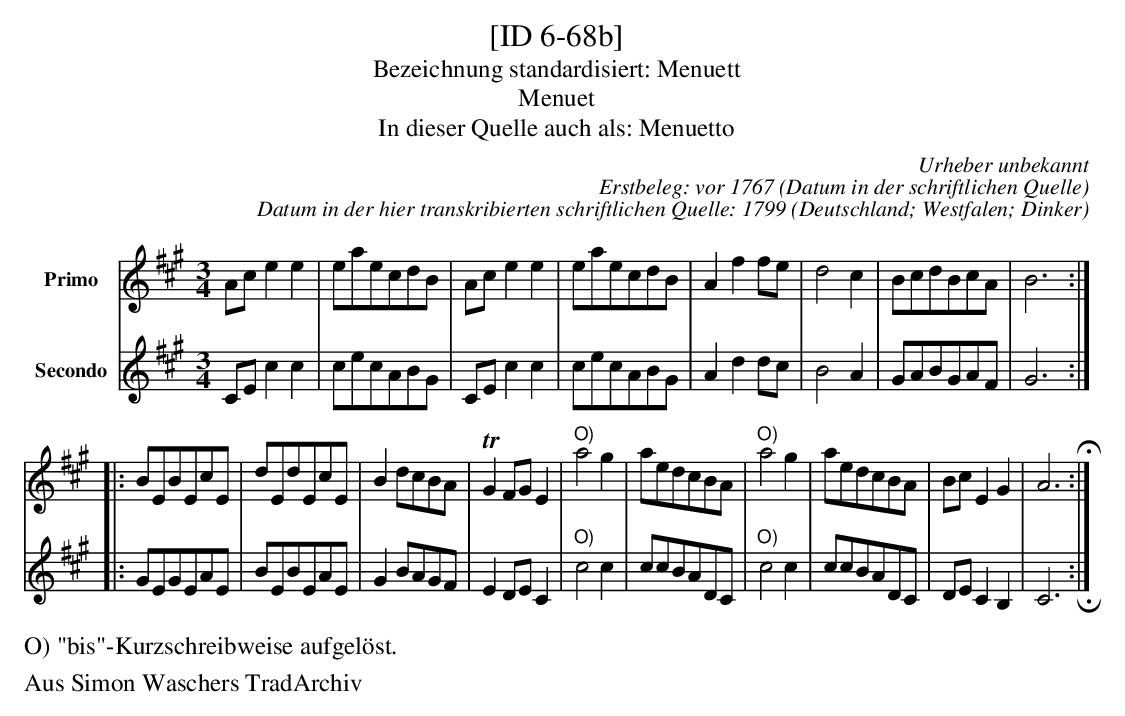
X:1
T:[ID 6-68b]
T:Bezeichnung standardisiert: Menuett
T:Menuet
T:In dieser Quelle auch als: Menuetto
C:Urheber unbekannt
C:Erstbeleg: vor 1767 (Datum in der schriftlichen Quelle)
C:Datum in der hier transkribierten schriftlichen Quelle: 1799
O:Deutschland; Westfalen; Dinker
L:1/8
M:3/4
K:A
V:1 name="Primo"
Ace2e2 | eaecdB | Ace2e2 | eaecdB | A2f2fe | d4c2 | BcdBcA | B6 ::
BEBEcE | dEdEcE | B2dcBA | TG2FGE2 | \
"^O)"a4g2 | aedcBA | \
"^O)"a4g2 | aedcBA | BcE2G2 | A6 H:|
V:2 name="Secondo"
CEc2c2 | cecABG | CEc2c2 | cecABG | A2d2dc | B4A2 | GABGAF | G6 ::
GEGEAE | BEBEAE | G2BAGF | E2DEC2 | \
"^O)"c4c2 | ccBADC | \
"^O)"c4c2 | ccBADC | DEC2B,2 | C6 !invertedfermata!:|
